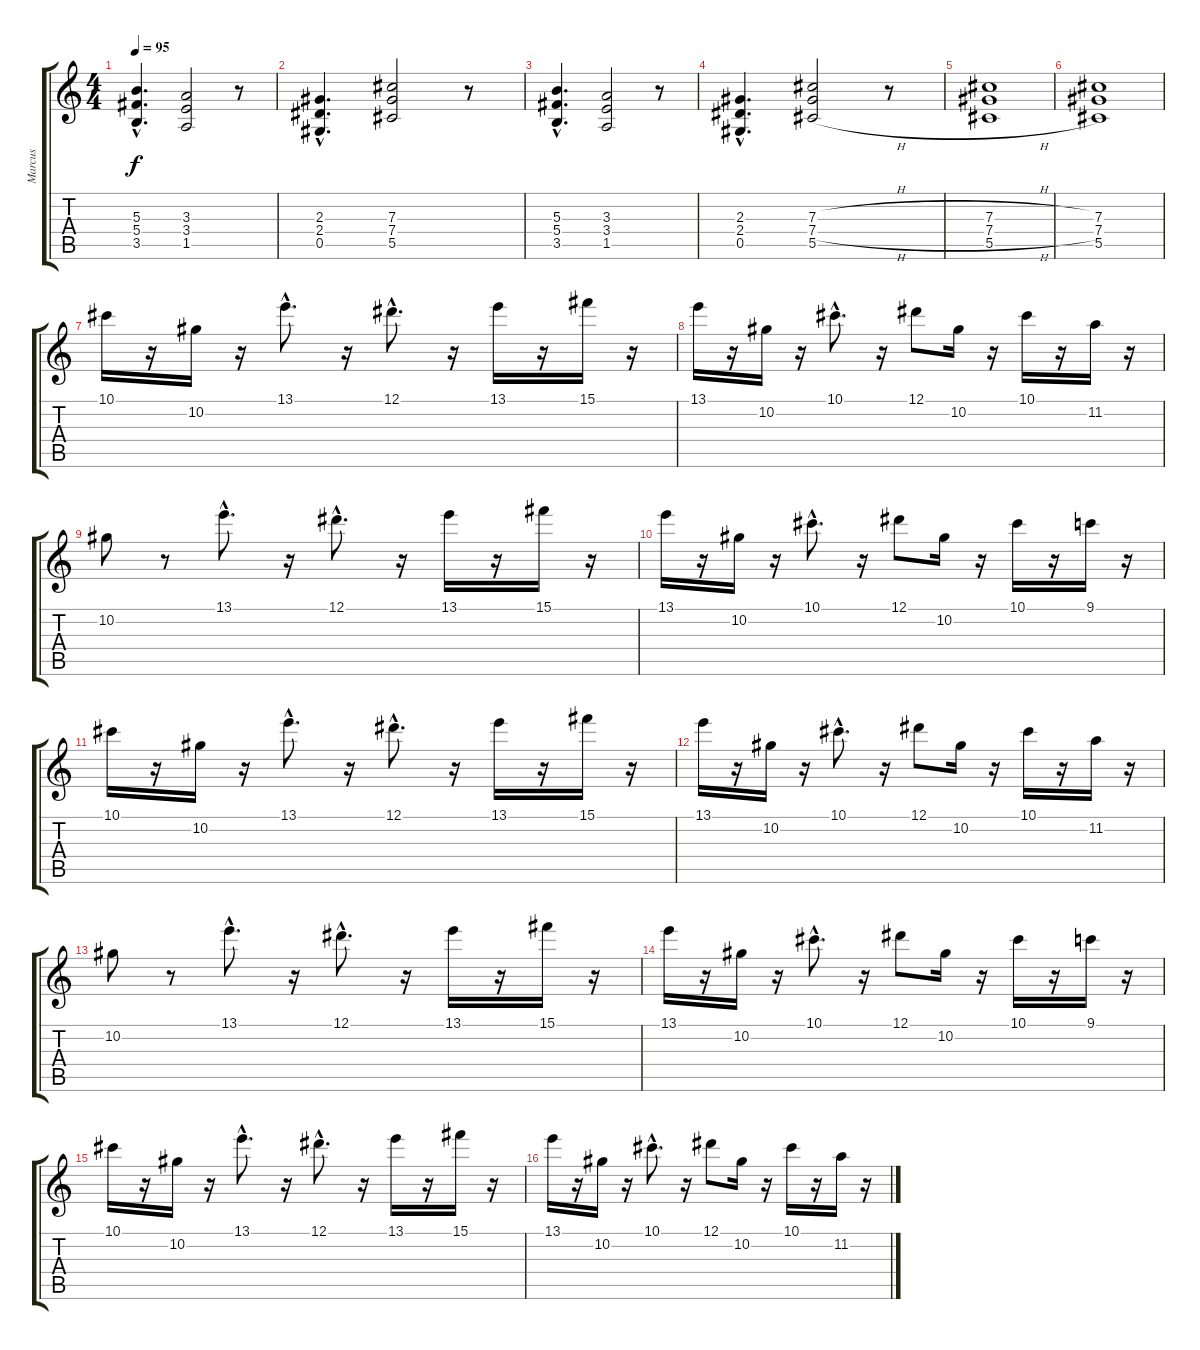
\track ("Marcus" "Marcus") {instrument distortionguitar}
\staff {score tabs}
\tuning (Eb4 Bb3 Gb3 Db3 Ab2 Eb2) {hide}
\ts (4 4)
\tempo 95
\clef g2
\ks c
(5.3{hac} 5.4{hac} 3.5{hac}).4{d dy f} (3.3 3.4 1.5).2 r.8 |
(2.3{hac} 2.4{hac} 0.5{hac}).4{d} (7.3 7.4 5.5).2 r.8 |
(5.3{hac} 5.4{hac} 3.5{hac}).4{d} (3.3 3.4 1.5).2 r.8 |
(2.3{hac} 2.4{hac} 0.5{hac}).4{d} (7.3{h} 7.4{h} 5.5{h}).2 r.8 |
(7.3{h} 7.4{h} 5.5{h}).1 |
(7.3 7.4 5.5).1 |
10.1.16{volume 14 instrument acousticguitarnylon} r.16 10.2.16 r.16 13.1{hac}.8{d} r.16 12.1{hac}.8{d} r.16 13.1.16 r.16 15.1.16 r.16 |
13.1.16 r.16 10.2.16 r.16 10.1{hac}.8{d} r.16 12.1.8 10.2.16 r.16 10.1.16 r.16 11.2.16 r.16 |
10.2.8 r.8 13.1{hac}.8{d} r.16 12.1{hac}.8{d} r.16 13.1.16 r.16 15.1.16 r.16 |
13.1.16 r.16 10.2.16 r.16 10.1{hac}.8{d} r.16 12.1.8 10.2.16 r.16 10.1.16 r.16 9.1.16 r.16 |
10.1.16{volume 14 instrument acousticguitarnylon} r.16 10.2.16 r.16 13.1{hac}.8{d} r.16 12.1{hac}.8{d} r.16 13.1.16 r.16 15.1.16 r.16 |
13.1.16 r.16 10.2.16 r.16 10.1{hac}.8{d} r.16 12.1.8 10.2.16 r.16 10.1.16 r.16 11.2.16 r.16 |
10.2.8 r.8 13.1{hac}.8{d} r.16 12.1{hac}.8{d} r.16 13.1.16 r.16 15.1.16 r.16 |
13.1.16 r.16 10.2.16 r.16 10.1{hac}.8{d} r.16 12.1.8 10.2.16 r.16 10.1.16 r.16 9.1.16 r.16 |
10.1.16{volume 14 instrument acousticguitarnylon} r.16 10.2.16 r.16 13.1{hac}.8{d} r.16 12.1{hac}.8{d} r.16 13.1.16 r.16 15.1.16 r.16 |
13.1.16{volume 13} r.16 10.2.16 r.16 10.1{hac}.8{d} r.16 12.1.8 10.2.16 r.16 10.1.16 r.16 11.2.16 r.16
